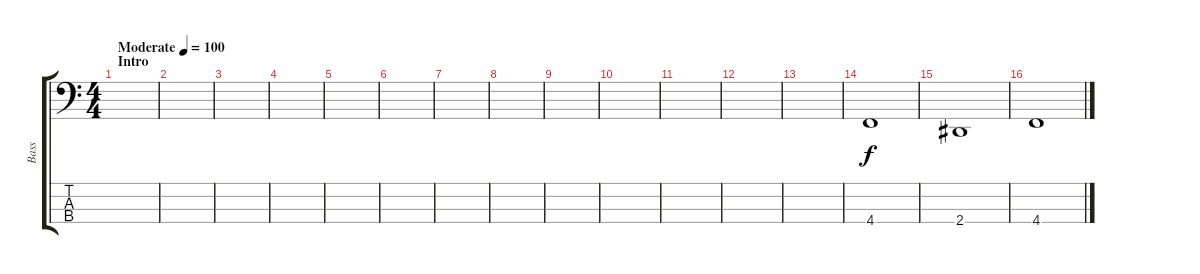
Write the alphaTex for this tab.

\track ("Bass" "Bass") {instrument electricbassfinger}
\staff {score tabs}
\tuning (Gb2 Db2 Ab1 Db1) {hide}
\ts (4 4)
\section ("" "Intro")
\tempo (100 "Moderate")
\clef f4
\ks c
|
|
|
|
|
|
|
|
|
|
|
|
|
4.4.1 |
2.4.1 |
4.4.1
